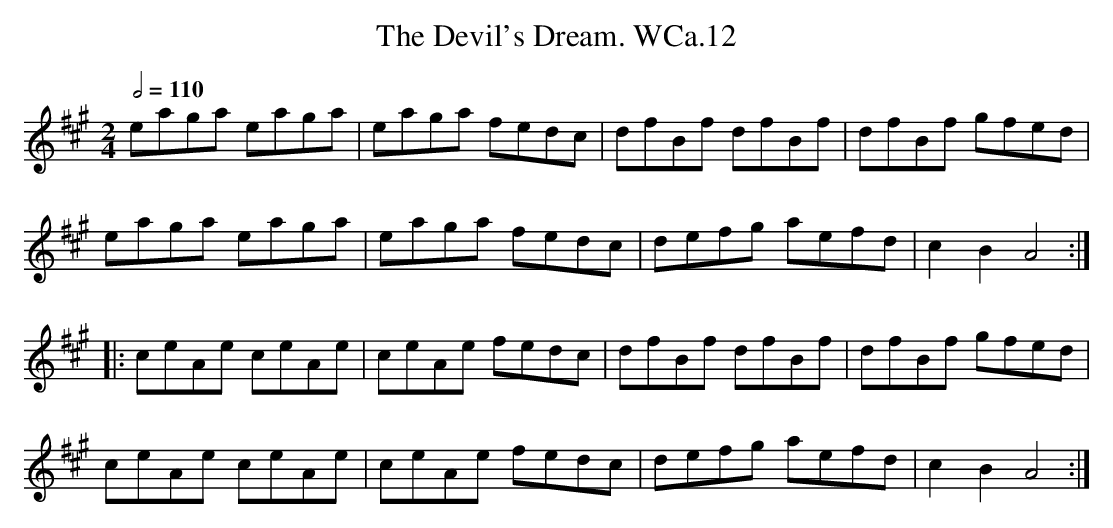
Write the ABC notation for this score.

X:1
T:Devil's Dream. WCa.12, The
M:2/4
L:1/8
Q:1/2=110
K:A
eaga eaga|eaga fedc|dfBf dfBf|dfBf gfed|
eaga eaga|eaga fedc|defg aefd|c2B2 A4:|
|:ceAe ceAe|ceAe fedc|dfBf dfBf|dfBf gfed|
ceAe ceAe|ceAe fedc|defg aefd|c2B2 A4:|
